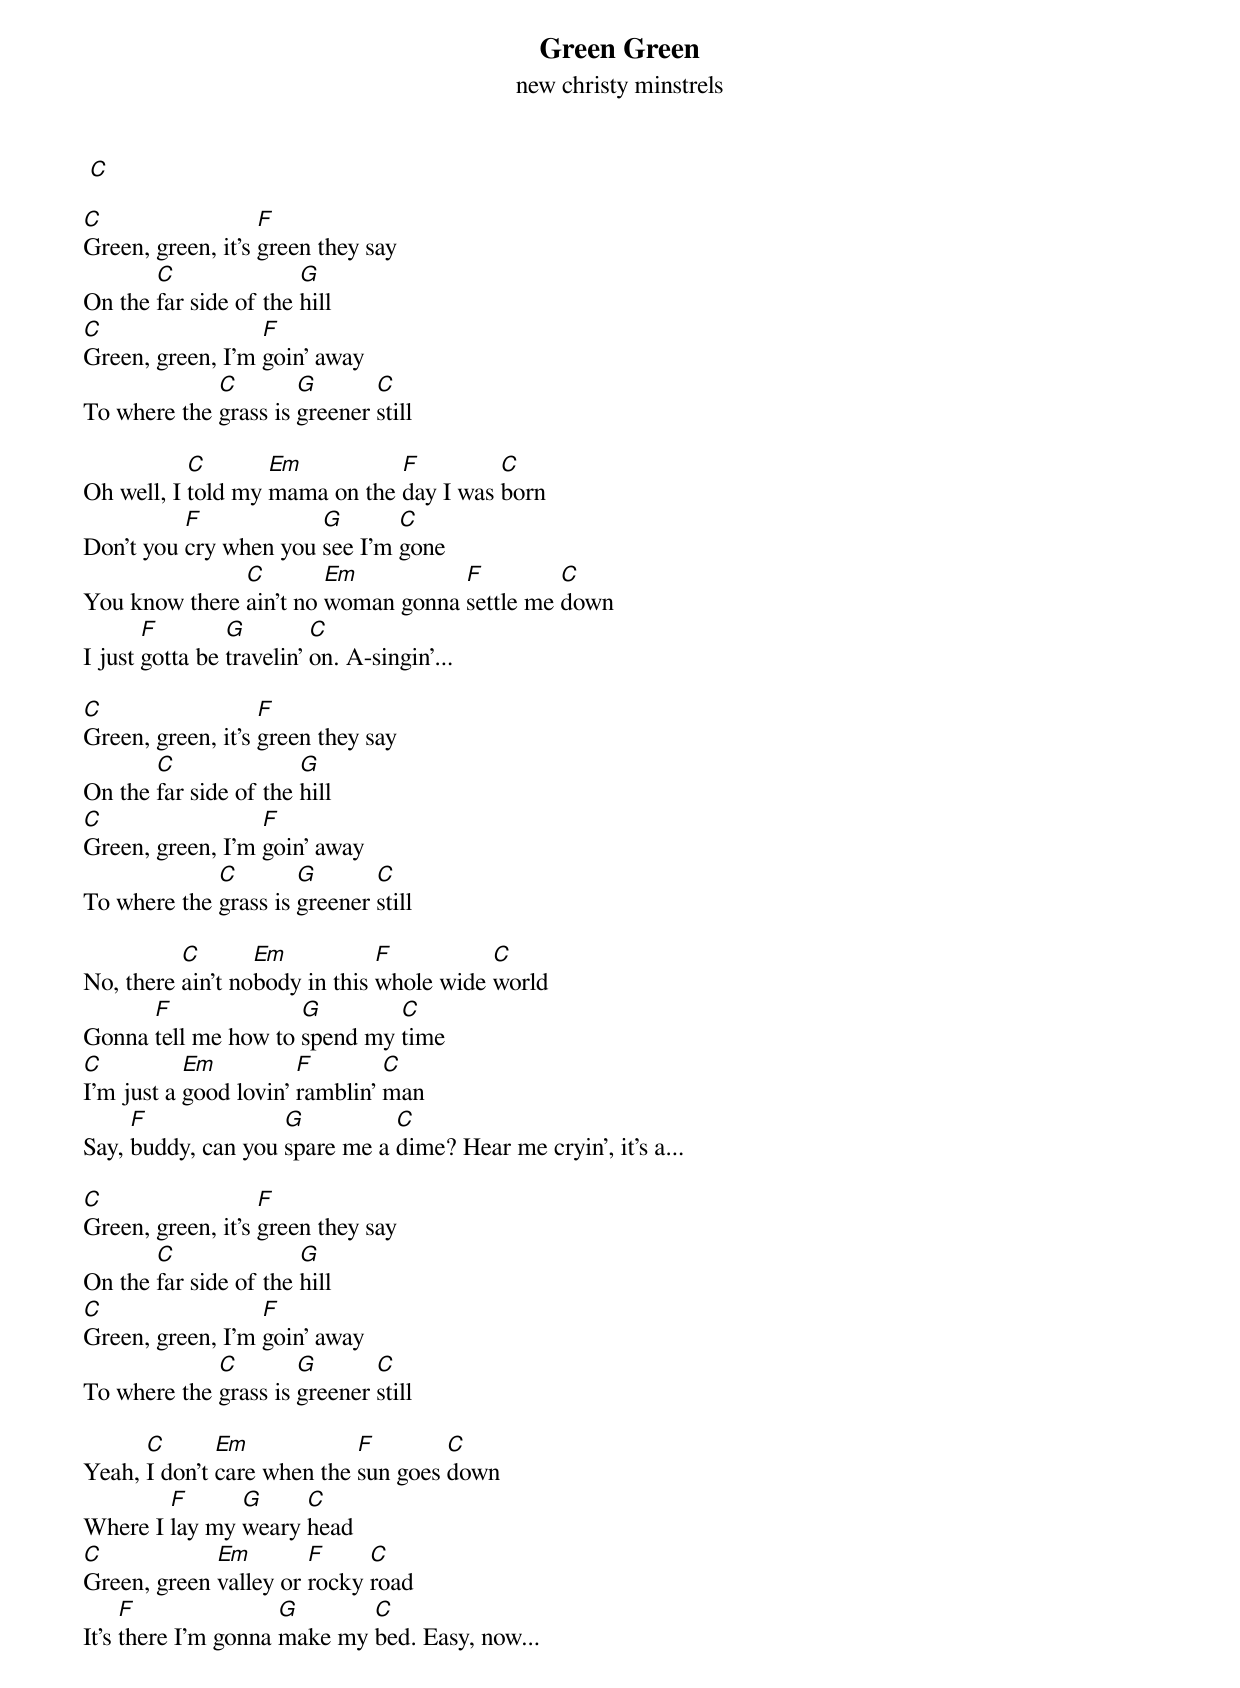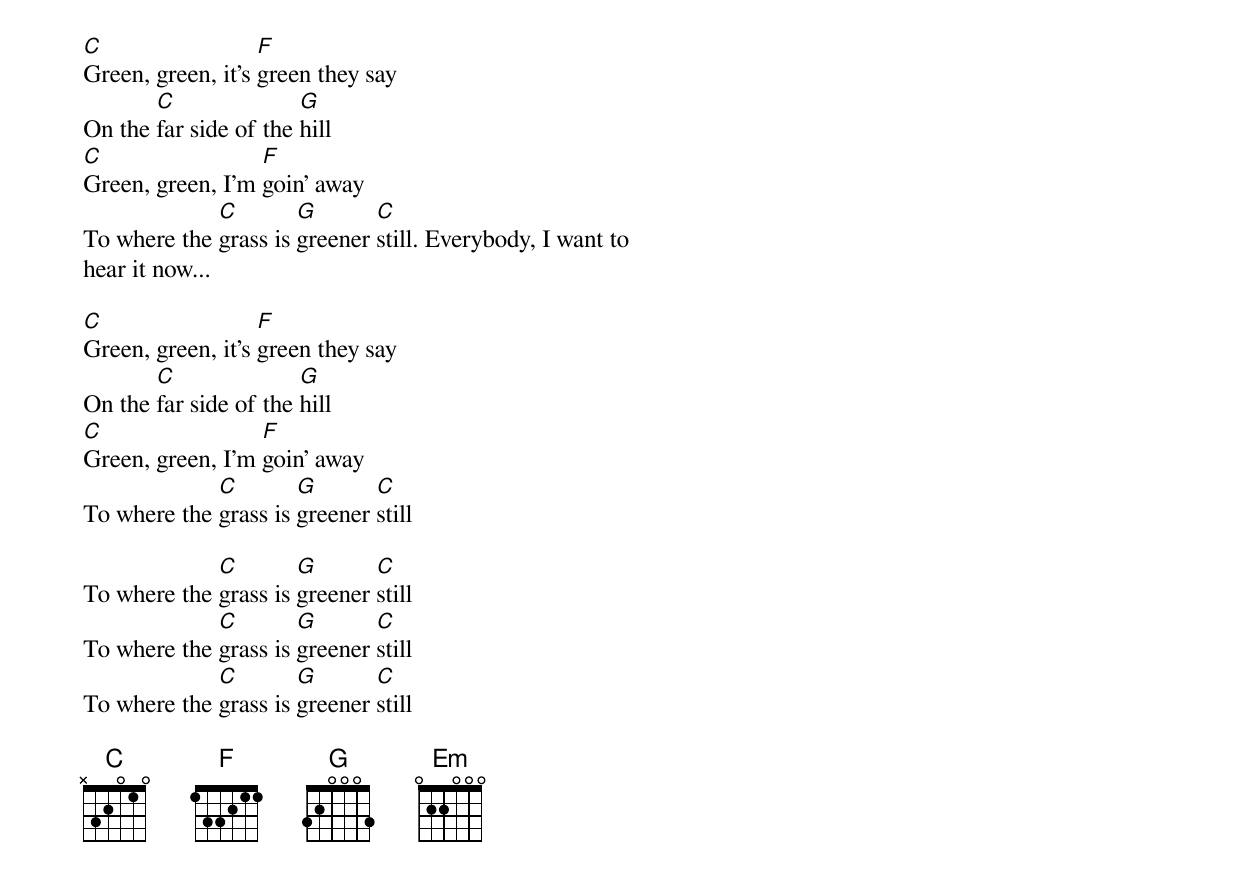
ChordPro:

{title: Green Green}
{subtitle: new christy minstrels}
 [C]

[C]Green, green, it's [F]green they say
On the [C]far side of the [G]hill
[C]Green, green, I'm [F]goin' away
To where the [C]grass is [G]greener [C]still

Oh well, I [C]told my [Em]mama on the [F]day I was [C]born
Don't you [F]cry when you [G]see I'm [C]gone
You know there [C]ain't no [Em]woman gonna [F]settle me [C]down
I just [F]gotta be [G]travelin' [C]on. A-singin'...

[C]Green, green, it's [F]green they say
On the [C]far side of the [G]hill
[C]Green, green, I'm [F]goin' away
To where the [C]grass is [G]greener [C]still

No, there [C]ain't no[Em]body in this [F]whole wide [C]world
Gonna [F]tell me how to [G]spend my [C]time
[C]I'm just a [Em]good lovin' [F]ramblin' [C]man
Say, [F]buddy, can you [G]spare me a [C]dime? Hear me cryin', it's a...

[C]Green, green, it's [F]green they say
On the [C]far side of the [G]hill
[C]Green, green, I'm [F]goin' away
To where the [C]grass is [G]greener [C]still

Yeah, [C]I don't [Em]care when the [F]sun goes [C]down
Where I [F]lay my [G]weary [C]head
[C]Green, green [Em]valley or [F]rocky [C]road
It's [F]there I'm gonna [G]make my [C]bed. Easy, now...

[C]Green, green, it's [F]green they say
On the [C]far side of the [G]hill
[C]Green, green, I'm [F]goin' away
To where the [C]grass is [G]greener [C]still. Everybody, I want to
hear it now...

[C]Green, green, it's [F]green they say
On the [C]far side of the [G]hill
[C]Green, green, I'm [F]goin' away
To where the [C]grass is [G]greener [C]still

To where the [C]grass is [G]greener [C]still
To where the [C]grass is [G]greener [C]still
To where the [C]grass is [G]greener [C]still

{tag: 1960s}
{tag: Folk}
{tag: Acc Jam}
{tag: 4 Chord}
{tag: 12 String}
